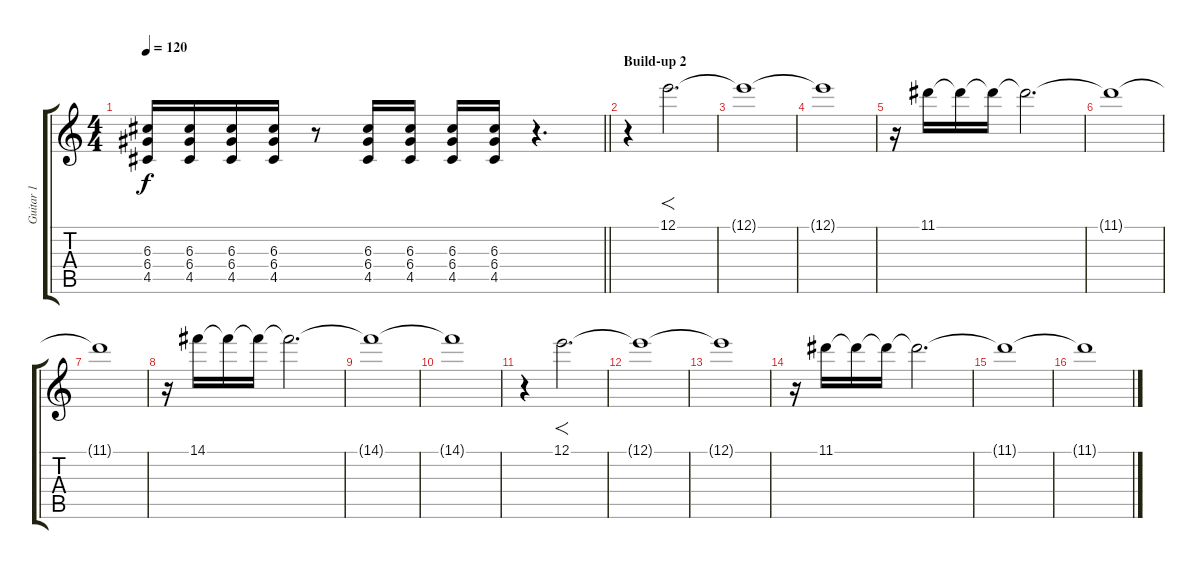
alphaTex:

\track ("Guitar 1" "Guitar 1") {instrument distortionguitar}
\staff {score tabs}
\tuning (E4 B3 G3 D3 A2 E2) {hide}
\ts (4 4)
\tempo 120
\clef g2
\barLineRight lightlight
\ks c
(6.3 6.4 4.5).16{dy f} (6.3 6.4 4.5).16 (6.3 6.4 4.5).16 (6.3 6.4 4.5).16 r.8 (6.3 6.4 4.5).16 (6.3 6.4 4.5).16 (6.3 6.4 4.5).16 (6.3 6.4 4.5).16 r.4{d} |
\section ("" "Build-up 2")
r.4{instrument distortionguitar} 12.1.2{f d} |
12.1{t}.1 |
12.1{t}.1{volume 2} |
r.16 11.1.16{volume 13} 11.1{t}.16 11.1{t}.16 11.1{t}.2{d} |
11.1{t}.1 |
11.1{t}.1{volume 2} |
r.16 14.1.16{volume 13} 14.1{t}.16 14.1{t}.16 14.1{t}.2{d} |
14.1{t}.1 |
14.1{t}.1{volume 2} |
r.4{volume 7} 12.1.2{f d} |
12.1{t}.1 |
12.1{t}.1{volume 2} |
r.16 11.1.16{volume 13} 11.1{t}.16 11.1{t}.16 11.1{t}.2{d} |
11.1{t}.1 |
11.1{t}.1{volume 2}
